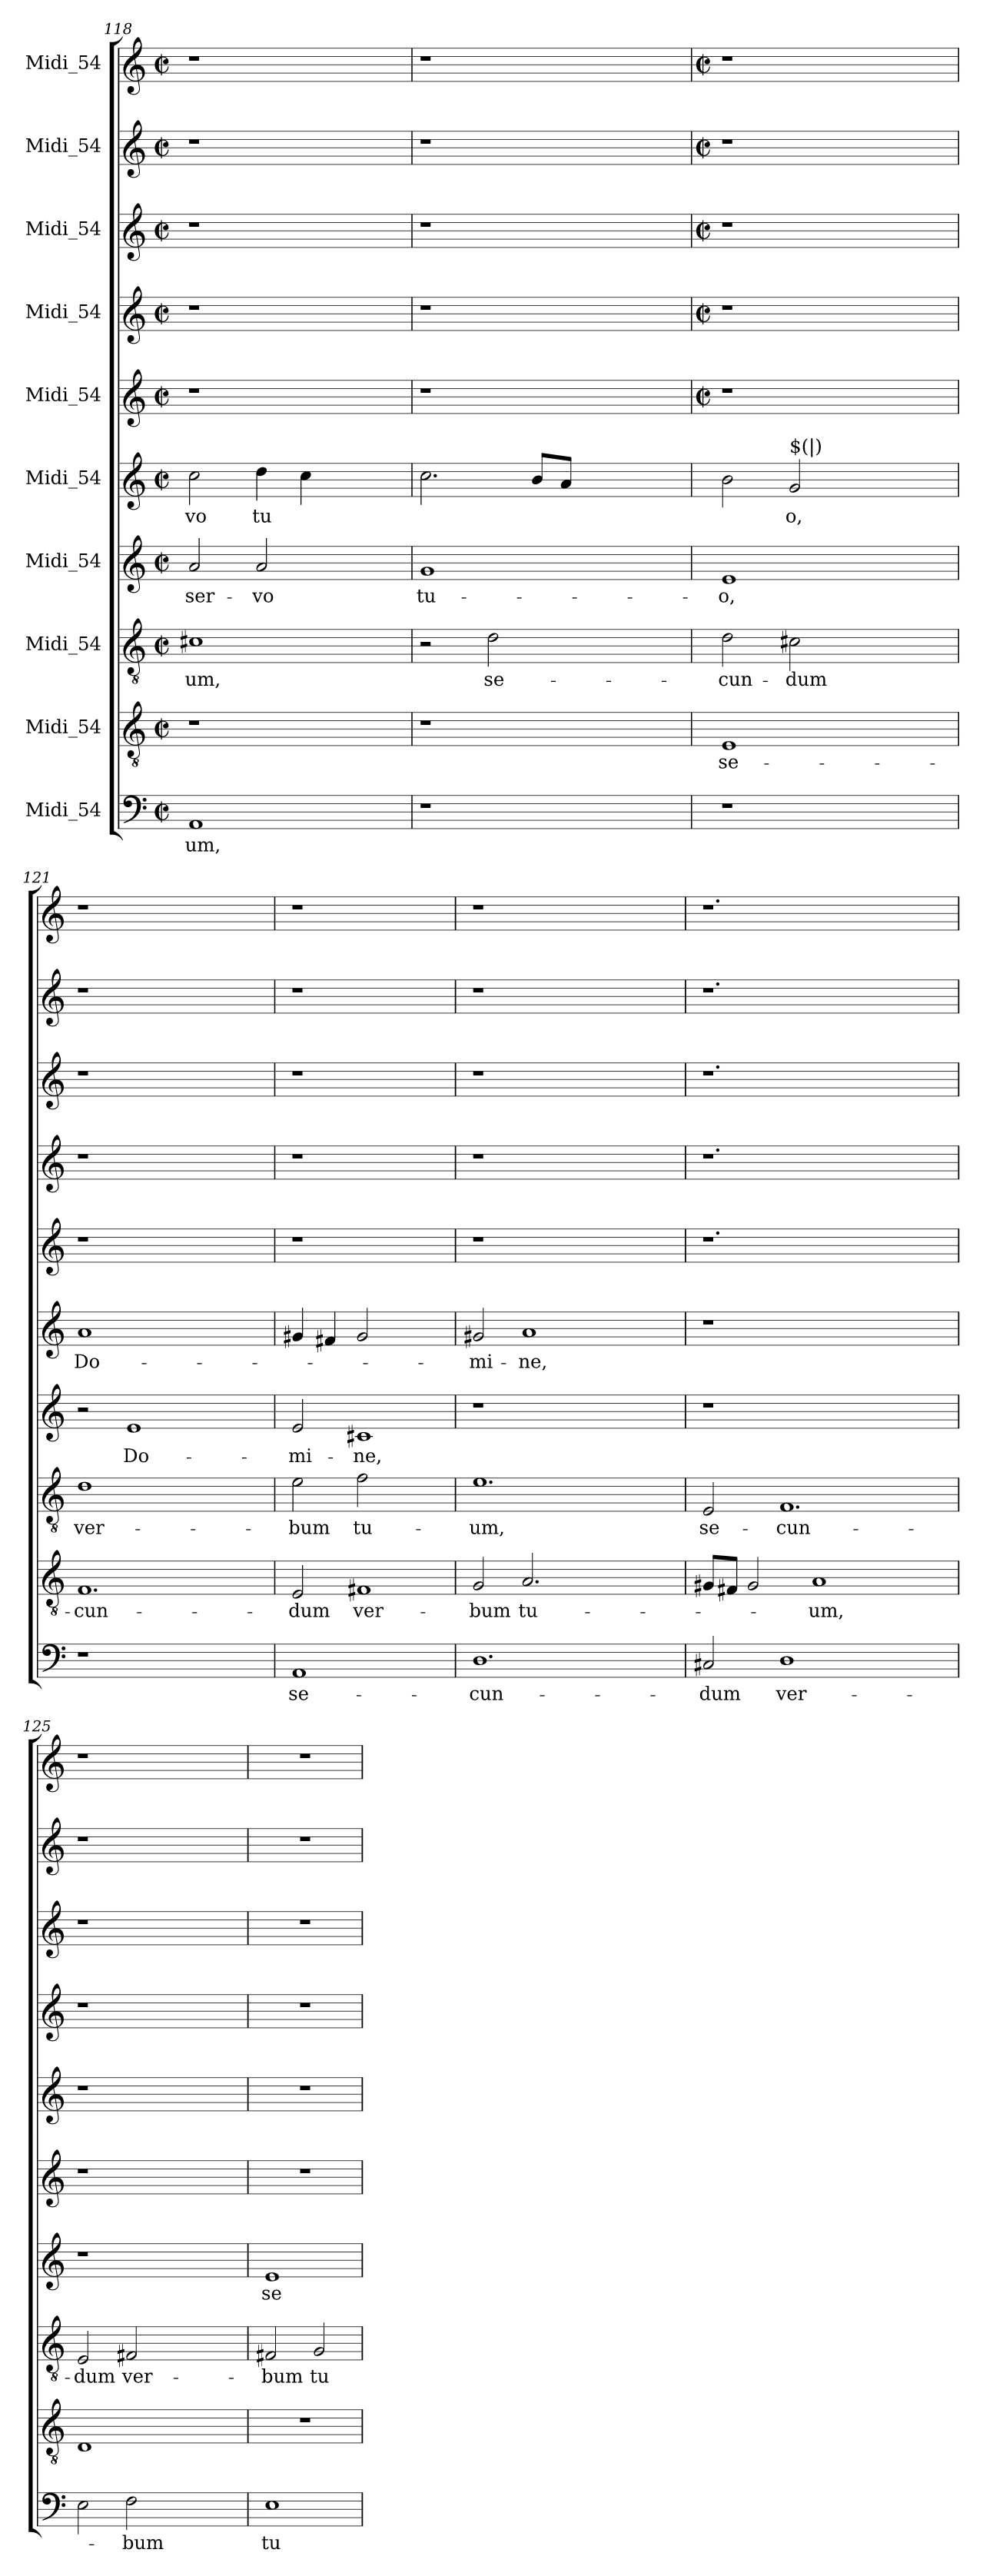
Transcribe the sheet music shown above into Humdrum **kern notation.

**kern	**text	**kern	**text	**kern	**text	**kern	**text	**kern	**text	**kern	**kern	**kern	**kern	**kern
*part10	*part10	*part9	*part9	*part8	*part8	*part7	*part7	*part6	*part6	*part5	*part4	*part3	*part2	*part1
*staff10	*staff10	*staff9	*staff9	*staff8	*staff8	*staff7	*staff7	*staff6	*staff6	*staff5	*staff4	*staff3	*staff2	*staff1
*I"Midi_54	*	*I"Midi_54	*	*I"Midi_54	*	*I"Midi_54	*	*I"Midi_54	*	*I"Midi_54	*I"Midi_54	*I"Midi_54	*I"Midi_54	*I"Midi_54
*clefF4	*	*clefGv2	*	*clefGv2	*	*clefG2	*	*clefG2	*	*clefG2	*clefG2	*clefG2	*clefG2	*clefG2
*k[]	*	*k[]	*	*k[]	*	*k[]	*	*k[]	*	*k[]	*k[]	*k[]	*k[]	*k[]
*M2/2	*	*M2/2	*	*M2/2	*	*M2/2	*	*M2/2	*	*M2/2	*M2/2	*M2/2	*M2/2	*M2/2
*met(c|)	*	*met(c|)	*	*met(c|)	*	*met(c|)	*	*met(c|)	*	*met(c|)	*met(c|)	*met(c|)	*met(c|)	*met(c|)
=118	=118	=118	=118	=118	=118	=118	=118	=118	=118	=118	=118	=118	=118	=118
!	!LO:LY:b	!	!	!	!LO:LY:b	!	!LO:LY:b	!	!LO:LY:b	!	!	!	!	!
1AA	-um,	1r	.	1c#X	-um,	2a/	ser-	2cc\	-vo	1r	1r	1r	1r	1r
!	!	!	!	!	!	!	!LO:LY:b	!	!LO:LY:b	!	!	!	!	!
.	.	.	.	.	.	2a/	-vo	4dd\	tu	.	.	.	.	.
.	.	.	.	.	.	.	.	4cc\	.	.	.	.	.	.
2ryy	.	2ryy	.	2ryy	.	2ryy	.	2ryy	.	2ryy	2ryy	2ryy	2ryy	2ryy
=119	=119	=119	=119	=119	=119	=119	=119	=119	=119	=119	=119	=119	=119	=119
!	!	!	!	!	!	!	!LO:LY:b	!	!	!	!	!	!	!
1r	.	1r	.	2r	.	1g	tu-	2.cc\	.	1r	1r	1r	1r	1r
!	!	!	!	!	!LO:LY:b	!	!	!	!	!	!	!	!	!
.	.	.	.	2d\	se-	.	.	.	.	.	.	.	.	.
.	.	.	.	.	.	.	.	8b/L	.	.	.	.	.	.
.	.	.	.	.	.	.	.	8a/J	.	.	.	.	.	.
1ryy	.	1ryy	.	1ryy	.	1ryy	.	1ryy	.	1ryy	1ryy	1ryy	1ryy	1ryy
!!LO:PB:g=z
=120	=120	=120	=120	=120	=120	=120	=120	=120	=120	=120	=120	=120	=120	=120
*	*	*	*	*	*	*	*	*	*	*M2/2	*M2/2	*M2/2	*M2/2	*M2/2
*	*	*	*	*	*	*	*	*	*	*met(c|)	*met(c|)	*met(c|)	*met(c|)	*met(c|)
!	!	!	!LO:LY:b	!	!LO:LY:b	!	!LO:LY:b	!	!	!	!	!	!	!
1r	.	1E	se-	2d\	-cun-	1e	-o,	2b\	.	1r	1r	1r	1r	1r
!	!	!	!	!	!	!	!	!LO:TX:a:t=$(|)	!	!	!	!	!	!
!	!	!	!	!	!LO:LY:b	!	!	!	!LO:LY:b	!	!	!	!	!
.	.	.	.	2c#X\	-dum	.	.	2g/	o,	.	.	.	.	.
1ryy	.	1ryy	.	1ryy	.	1ryy	.	1ryy	.	1ryy	1ryy	1ryy	1ryy	1ryy
!!LO:PB:g=z
=121	=121	=121	=121	=121	=121	=121	=121	=121	=121	=121	=121	=121	=121	=121
!	!	!	!LO:LY:b	!	!LO:LY:b	!	!	!	!LO:LY:b	!	!	!	!	!
1r	.	1.F	-cun-	1d	ver-	2r	.	1a	Do-	1r	1r	1r	1r	1r
!	!	!	!	!	!	!	!LO:LY:b	!	!	!	!	!	!	!
.	.	.	.	.	.	1e	Do-	.	.	.	.	.	.	.
1ryy	.	.	.	1ryy	.	.	.	1ryy	.	1ryy	1ryy	1ryy	1ryy	1ryy
.	.	2ryy	.	.	.	2ryy	.	.	.	.	.	.	.	.
=122	=122	=122	=122	=122	=122	=122	=122	=122	=122	=122	=122	=122	=122	=122
!	!LO:LY:b	!	!LO:LY:b	!	!LO:LY:b	!	!LO:LY:b	!	!	!	!	!	!	!
1AA	se-	2E/	-dum	2e\	-bum	2e/	-mi-	4g#X/	.	1r	1r	1r	1r	1r
.	.	.	.	.	.	.	.	4f#X/	.	.	.	.	.	.
!	!	!	!LO:LY:b	!	!LO:LY:b	!	!LO:LY:b	!	!	!	!	!	!	!
.	.	1F#X	ver-	2f\	tu-	1c#X	-ne,	2g#i/	.	.	.	.	.	.
2ryy	.	.	.	2ryy	.	.	.	2ryy	.	2ryy	2ryy	2ryy	2ryy	2ryy
!!LO:PB:g=z
=123	=123	=123	=123	=123	=123	=123	=123	=123	=123	=123	=123	=123	=123	=123
!	!LO:LY:b	!	!LO:LY:b	!	!LO:LY:b	!	!	!	!LO:LY:b	!	!	!	!	!
1.D	-cun-	2G/	-bum	1.e	-um,	1r	.	2g#X/	-mi-	1r	1r	1r	1r	1r
!	!	!	!LO:LY:b	!	!	!	!	!	!LO:LY:b	!	!	!	!	!
.	.	2.A/	tu-	.	.	.	.	1a	-ne,	.	.	.	.	.
.	.	.	.	.	.	1ryy	.	.	.	1ryy	1ryy	1ryy	1ryy	1ryy
.	.	2.ryy	.	.	.	.	.	.	.	.	.	.	.	.
2ryy	.	.	.	2ryy	.	.	.	2ryy	.	.	.	.	.	.
!!LO:PB:g=z
=124	=124	=124	=124	=124	=124	=124	=124	=124	=124	=124	=124	=124	=124	=124
!	!LO:LY:b	!	!	!	!LO:LY:b	!	!	!	!	!	!	!	!	!
2C#X/	-dum	8G#X/L	.	2E/	se-	1r	.	1r	.	1.r	1.r	1.r	1.r	1.r
.	.	8F#X/J	.	.	.	.	.	.	.	.	.	.	.	.
.	.	2G#/	.	.	.	.	.	.	.	.	.	.	.	.
!	!LO:LY:b	!	!	!	!LO:LY:b	!	!	!	!	!	!	!	!	!
1D	ver-	.	.	1.F	-cun-	.	.	.	.	.	.	.	.	.
!	!	!	!LO:LY:b	!	!	!	!	!	!	!	!	!	!	!
.	.	1A	-um,	.	.	.	.	.	.	.	.	.	.	.
.	.	.	.	.	.	1ryy	.	1ryy	.	.	.	.	.	.
2ryy	.	.	.	.	.	.	.	.	.	2ryy	2ryy	2ryy	2ryy	2ryy
.	.	4ryy	.	.	.	.	.	.	.	.	.	.	.	.
=125	=125	=125	=125	=125	=125	=125	=125	=125	=125	=125	=125	=125	=125	=125
!	!	!	!	!	!LO:LY:b	!	!	!	!	!	!	!	!	!
2E\	.	1D	.	2E/	-dum	1r	.	1r	.	1r	1r	1r	1r	1r
!	!LO:LY:b	!	!	!	!LO:LY:b	!	!	!	!	!	!	!	!	!
2F\	-bum	.	.	2F#X/	ver-	.	.	.	.	.	.	.	.	.
1ryy	.	1ryy	.	1ryy	.	1ryy	.	1ryy	.	1ryy	1ryy	1ryy	1ryy	1ryy
=126	=126	=126	=126	=126	=126	=126	=126	=126	=126	=126	=126	=126	=126	=126
!	!LO:LY:b	!	!	!	!LO:LY:b	!	!LO:LY:b	!	!	!	!	!	!	!
1E	tu-	1r	.	2F#X/	-bum	1e	se-	1r	.	1r	1r	1r	1r	1r
!	!	!	!	!	!LO:LY:b	!	!	!	!	!	!	!	!	!
.	.	.	.	2G/	tu-	.	.	.	.	.	.	.	.	.
=	=	=	=	=	=	=	=	=	=	=	=	=	=	=
*-	*-	*-	*-	*-	*-	*-	*-	*-	*-	*-	*-	*-	*-	*-
